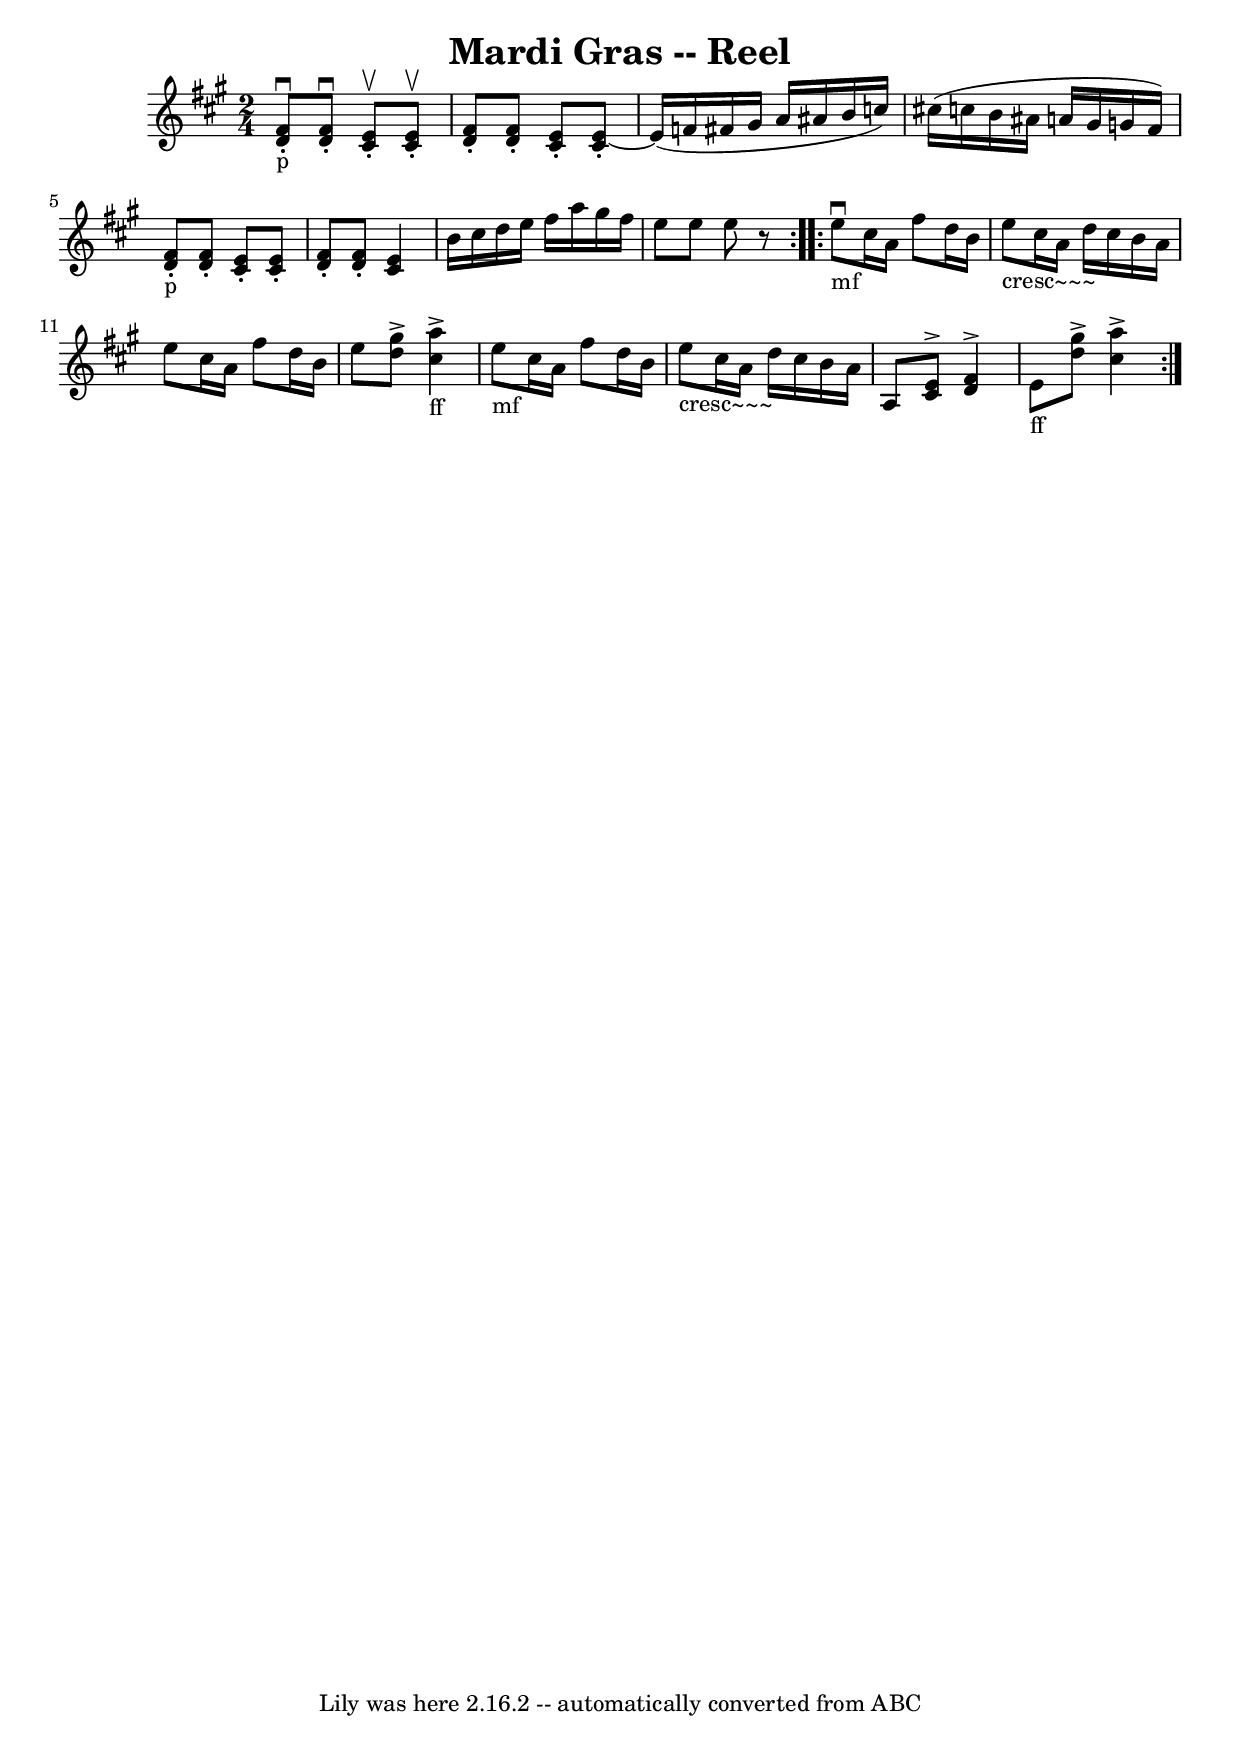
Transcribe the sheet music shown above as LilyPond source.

\version "2.16.2"
\include "Mammoth.ily"
\header {
  %% book = "Ryan's Mammoth Collection"
  crossRefNumber = "1"
  footnotes = "\\\\304"
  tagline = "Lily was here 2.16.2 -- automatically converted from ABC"
  title = "Mardi Gras -- Reel"

}
voicedefault =  {



  \repeat volta 2 {

    \time 2/4 
    \key a \major
    << d'8_"p"^\downbow-. fis'8   >>  ~    <<   
      d'8^\downbow-. fis'8   >>   << cis'8^\upbow-. e'8   >>  ~    << cis'8  								     ^\upbow-. e'8   >>    |
    << d'8-. fis'8   >>  ~    << d'8-.   				  fis'8   >>   << cis'8-. e'8   >>  ~    << cis'8-. e'8   >>     |
    e'16 (f'16 fis'!16 gis'16 a'16 ais'16 b'16         c''16)    |
    cis''!16 (c''16 b'16 ais'16 a'!16 gis'16       g'16 fis'16)    |
    << d'8_"p"-. fis'8   >>  ~    << d'8  				-. fis'8   >>   << cis'8-. e'8   >>  ~    << cis'8-. e'8   >>     |
    << d'8-. fis'8   >>  ~    << d'8-. fis'8   >> << cis'4    						       e'4   >>    |
    b'16 cis''16 d''16 e''16 fis''16 a''16       gis''16 fis''16     |
    e''8 e''8 e''8    r8   
  }     

  \repeat volta 2 {
    e''8_"mf"^\downbow cis''16 a'16 fis''8 d''16         b'16     |
    e''8_"cresc~~~" cis''16 a'16 d''16 cis''16         b'16 a'16     |
    e''8 cis''16 a'16 fis''8 d''16 b'16    |
    e''8    << d''8^\accent gis''8   >>   << cis''4  					     _"ff"^\accent a''4   >>    |
    e''8_"mf" cis''16 a'16         fis''8 d''16 b'16     |
    e''8_"cresc~~~" cis''16 a'16         d''16 cis''16 b'16 a'16     |
    a8    << cis'8^\accent e'8   	   >>   << d'4^\accent fis'4   >>    |
    e'8_"ff"   << d''8 
		 ^\accent gis''8   >>   << cis''4^\accent a''4   >>   
  }   

}

\score{
  <<

    \context Staff="default"
    {
      \voicedefault 
      
    }

  >>
  \layout {
    
  }
  \midi {
  }

}
